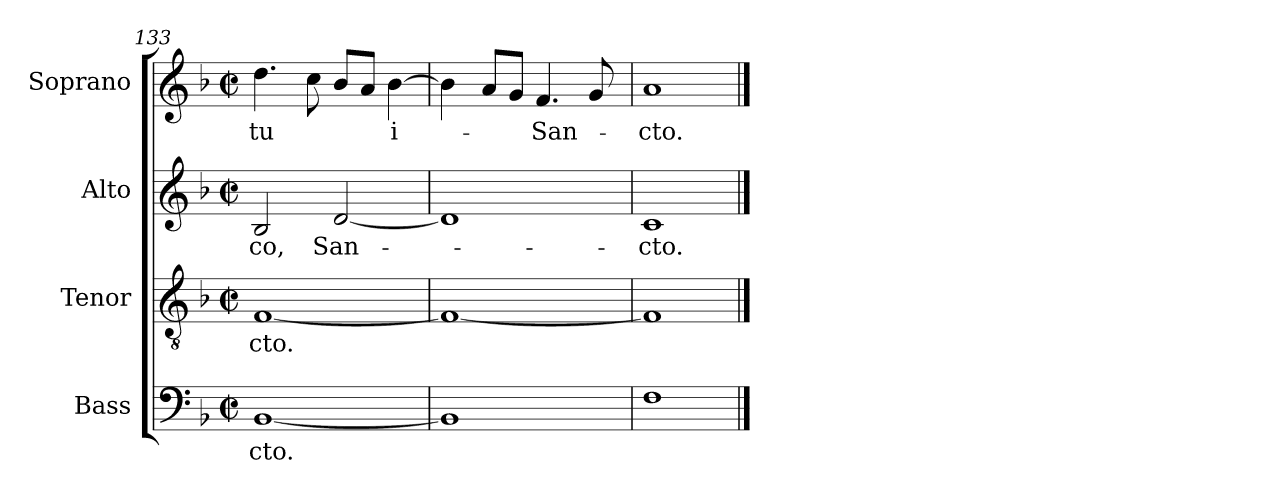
**kern	**text	**kern	**text	**kern	**text	**kern	**text
*part4	*part4	*part3	*part3	*part2	*part2	*part1	*part1
*staff4	*staff4	*staff3	*staff3	*staff2	*staff2	*staff1	*staff1
*I"Bass	*	*I"Tenor	*	*I"Alto	*	*I"Soprano	*
*I'B	*	*I'T	*	*I'A	*	*I'S	*
*clefF4	*	*clefGv2	*	*clefG2	*	*clefG2	*
*k[b-]	*	*k[b-]	*	*k[b-]	*	*k[b-]	*
*F:	*	*F:	*	*F:	*	*F:	*
*M2/2	*	*M2/2	*	*M2/2	*	*M2/2	*
*met(c|)	*	*met(c|)	*	*met(c|)	*	*met(c|)	*
=133	=133	=133	=133	=133	=133	=133	=133
[1BB-	-cto.	[1F	-cto.	2B-/	-co,	4.dd\	-tu
.	.	.	.	.	.	8cc\	.
.	.	.	.	[2d/	San-	8b-/L	.
.	.	.	.	.	.	8a/J	.
.	.	.	.	.	.	[4b-\	i-
=134	=134	=134	=134	=134	=134	=134	=134
1BB-]	.	1F_	.	1d]	.	4b-\]	.
.	.	.	.	.	.	8a/L	.
.	.	.	.	.	.	8g/J	.
.	.	.	.	.	.	4.f/	-San-
.	.	.	.	.	.	8g/	.
=135	=135	=135	=135	=135	=135	=135	=135
1F	.	1F]	.	1c	-cto.	1a	-cto.
==	==	==	==	==	==	==	==
*-	*-	*-	*-	*-	*-	*-	*-
